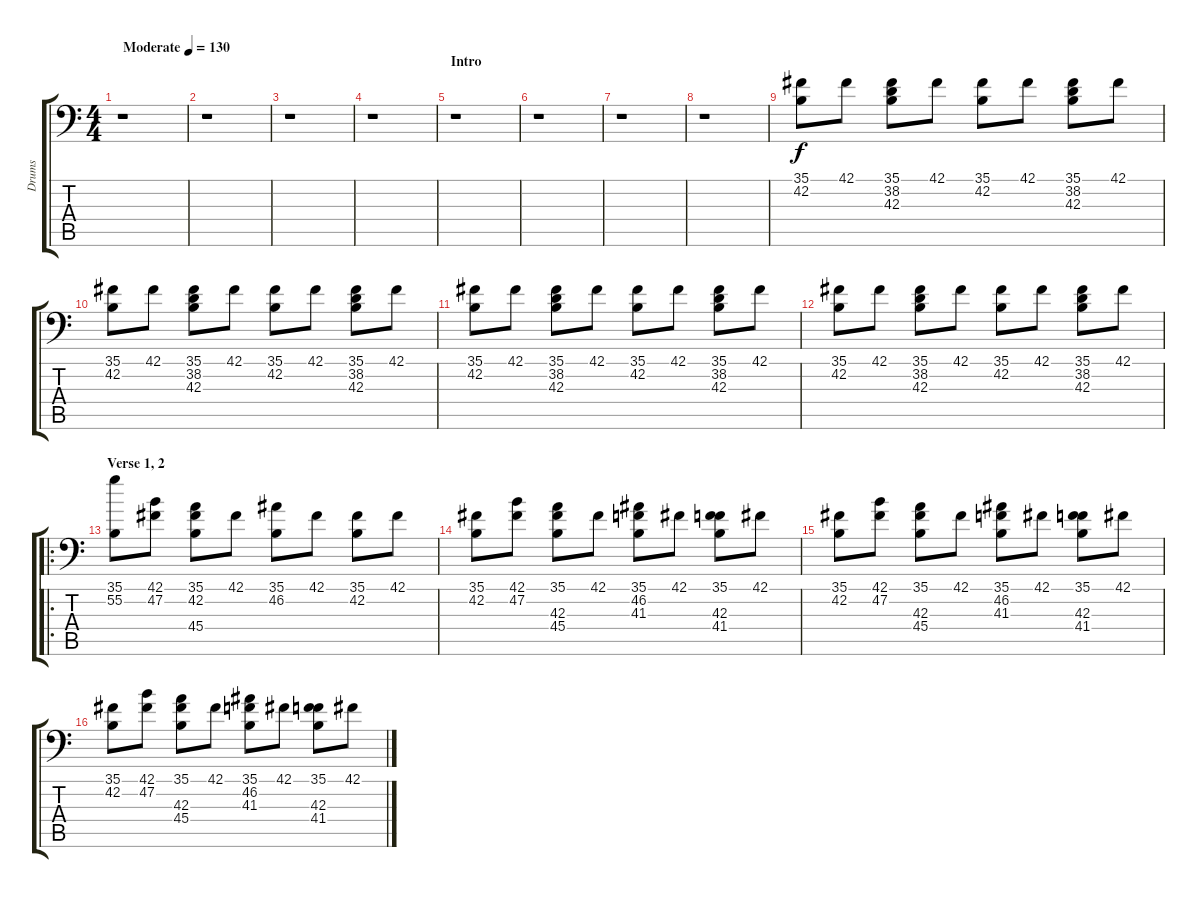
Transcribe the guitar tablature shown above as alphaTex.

\track ("Drums" "Drums") {instrument acousticgrandpiano}
\staff {score tabs}
\tuning (C-1 C-1 C-1 C-1 C-1 C-1) {hide}
\ts (4 4)
\tempo (130 "Moderate")
\clef f4
\ks c
r.1{dy f instrument acousticgrandpiano} |
r.1 |
r.1 |
r.1 |
\section ("" "Intro")
r.1 |
r.1 |
r.1 |
r.1 |
(35.1 42.2).8 42.1.8 (35.1 38.2 42.3).8 42.1.8 (35.1 42.2).8 42.1.8 (35.1 38.2 42.3).8 42.1.8 |
(35.1 42.2).8 42.1.8 (35.1 38.2 42.3).8 42.1.8 (35.1 42.2).8 42.1.8 (35.1 38.2 42.3).8 42.1.8 |
(35.1 42.2).8 42.1.8 (35.1 38.2 42.3).8 42.1.8 (35.1 42.2).8 42.1.8 (35.1 38.2 42.3).8 42.1.8 |
(35.1 42.2).8 42.1.8 (35.1 38.2 42.3).8 42.1.8 (35.1 42.2).8 42.1.8 (35.1 38.2 42.3).8 42.1.8 |
\ro
\section ("" "Verse 1, 2")
(35.1 55.2).8 (42.1 47.2).8 (35.1 42.2 45.4).8 42.1.8 (35.1 46.2).8 42.1.8 (35.1 42.2).8 42.1.8 |
(35.1 42.2).8 (42.1 47.2).8 (35.1 42.3 45.4).8 42.1.8 (35.1 46.2 41.3).8 42.1.8 (35.1 42.3 41.4).8 42.1.8 |
(35.1 42.2).8 (42.1 47.2).8 (35.1 42.3 45.4).8 42.1.8 (35.1 46.2 41.3).8 42.1.8 (35.1 42.3 41.4).8 42.1.8 |
(35.1 42.2).8 (42.1 47.2).8 (35.1 42.3 45.4).8 42.1.8 (35.1 46.2 41.3).8 42.1.8 (35.1 42.3 41.4).8 42.1.8
